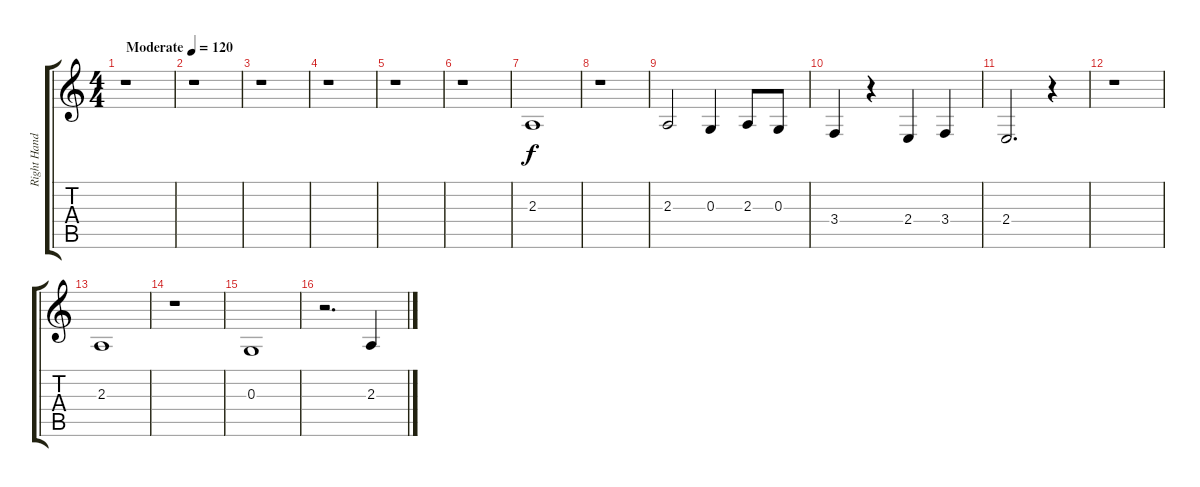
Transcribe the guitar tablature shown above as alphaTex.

\track ("Right Hand" "Right Hand") {instrument acousticgrandpiano}
\staff {score tabs}
\tuning (E4 B3 G3 D3 A2 E2) {hide}
\ts (4 4)
\tempo (120 "Moderate")
\clef g2
\ks c
r.1{dy f instrument acousticgrandpiano} |
r.1 |
r.1 |
r.1 |
r.1 |
r.1 |
2.3.1 |
r.1 |
2.3.2 0.3.4 2.3.8 0.3.8 |
3.4.4 r.4 2.4.4 3.4.4 |
2.4.2{d} r.4 |
r.1 |
2.3.1 |
r.1 |
0.3.1 |
r.2{d} 2.3.4
